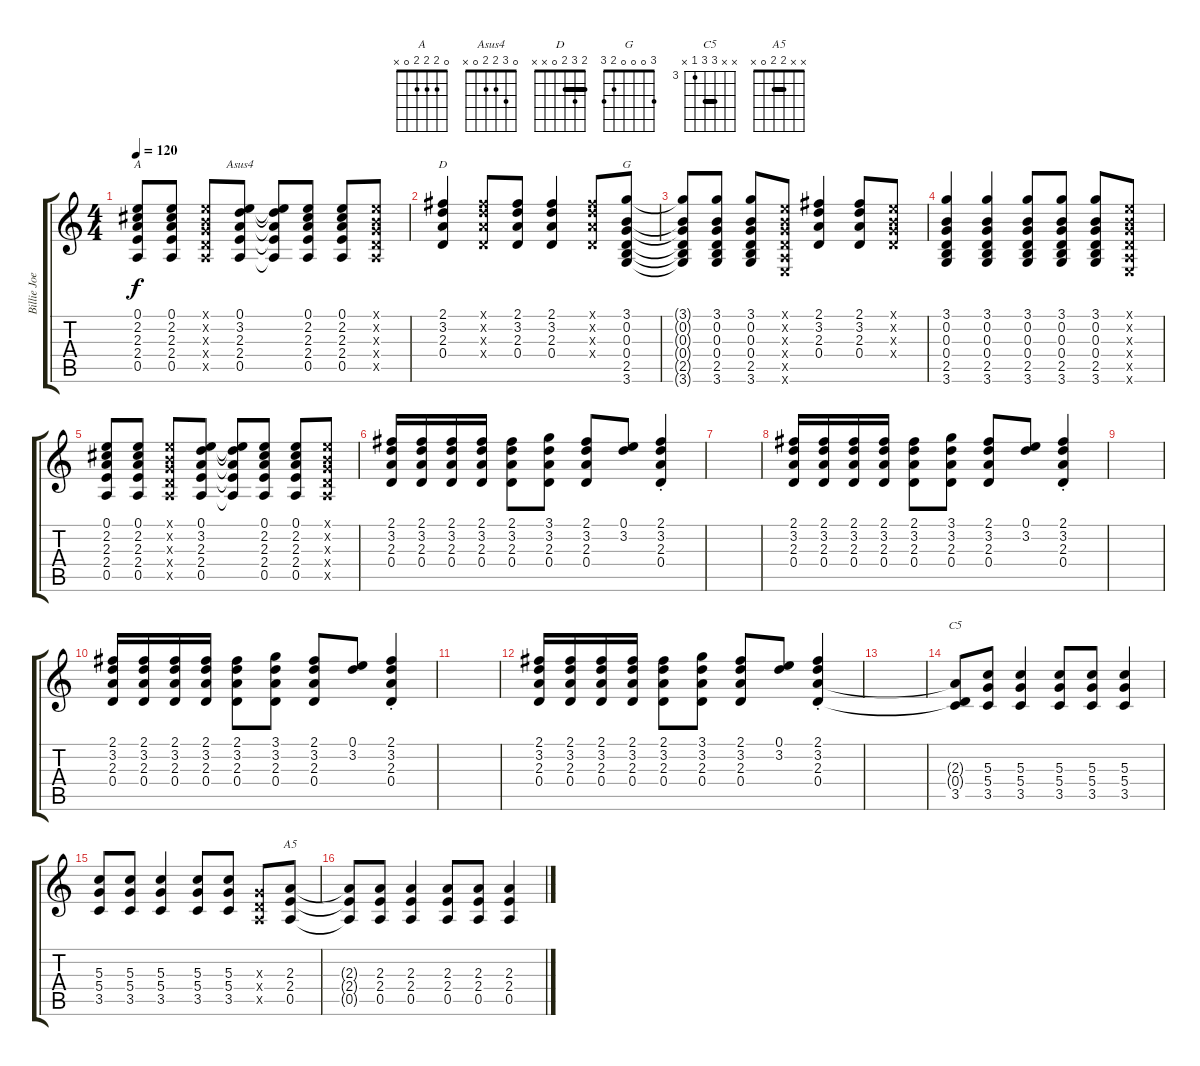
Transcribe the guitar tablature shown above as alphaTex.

\track ("Billie Joe" "Billie Joe") {instrument distortionguitar}
\staff {score tabs}
\tuning (E4 B3 G3 D3 A2 E2) {hide}
\chord ("A" 0 2 2 2 0 x)
\chord ("Asus4" 0 3 2 2 0 x)
\chord ("D" 2 3 2 0 x x) {barre 2}
\chord ("G" 3 0 0 0 2 3)
\chord ("C5" x x 5 5 3 x) {firstfret 3 barre 5}
\chord ("A5" x x 2 2 0 x) {barre 2}
\ts (4 4)
\tempo 120
\clef g2
\ks c
(0.1 2.2 2.3 2.4 0.5).8{ch "A" dy f} (0.1 2.2 2.3 2.4 0.5).8 (0.1{x} 0.2{x} 0.3{x} 0.4{x} 0.5{x}).8 (0.1 3.2 2.3 2.4 0.5).8{ch "Asus4"} (0.1{t} 3.2{t} 2.3{t} 2.4{t} 0.5{t}).8 (0.1 2.2 2.3 2.4 0.5).8 (0.1 2.2 2.3 2.4 0.5).8 (0.1{x} 0.2{x} 0.3{x} 0.4{x} 0.5{x}).8 |
(2.1 3.2 2.3 0.4).4{ch "D"} (2.1{x} 3.2{x} 2.3{x} 0.4{x}).8 (2.1 3.2 2.3 0.4).8 (2.1 3.2 2.3 0.4).4 (2.1{x} 3.2{x} 2.3{x} 0.4{x}).8 (3.1 0.2 0.3 0.4 2.5 3.6).8{ch "G"} |
(3.1{t} 0.2{t} 0.3{t} 0.4{t} 2.5{t} 3.6{t}).8 (3.1 0.2 0.3 0.4 2.5 3.6).8 (3.1 0.2 0.3 0.4 2.5 3.6).8 (0.1{x} 0.2{x} 0.3{x} 0.4{x} 0.5{x} 0.6{x}).8 (2.1 3.2 2.3 0.4).4 (2.1 3.2 2.3 0.4).8 (0.1{x} 0.2{x} 0.3{x} 0.4{x}).8 |
(3.1 0.2 0.3 0.4 2.5 3.6).4 (3.1 0.2 0.3 0.4 2.5 3.6).4 (3.1 0.2 0.3 0.4 2.5 3.6).8 (3.1 0.2 0.3 0.4 2.5 3.6).8 (3.1 0.2 0.3 0.4 2.5 3.6).8 (0.1{x} 0.2{x} 0.3{x} 0.4{x} 0.5{x} 0.6{x}).8 |
(0.1 2.2 2.3 2.4 0.5).8 (0.1 2.2 2.3 2.4 0.5).8 (0.1{x} 0.2{x} 0.3{x} 0.4{x} 0.5{x}).8 (0.1 3.2 2.3 2.4 0.5).8 (0.1{t} 3.2{t} 2.3{t} 2.4{t} 0.5{t}).8 (0.1 2.2 2.3 2.4 0.5).8 (0.1 2.2 2.3 2.4 0.5).8 (0.1{x} 0.2{x} 0.3{x} 0.4{x} 0.5{x}).8 |
(2.1 3.2 2.3 0.4).16 (2.1 3.2 2.3 0.4).16 (2.1 3.2 2.3 0.4).16 (2.1 3.2 2.3 0.4).16 (2.1 3.2 2.3 0.4).8 (3.1 3.2 2.3 0.4).8 (2.1 3.2 2.3 0.4).8 (0.1 3.2).8 (2.1{st} 3.2{st} 2.3{st} 0.4{st}).4 |
|
(2.1 3.2 2.3 0.4).16 (2.1 3.2 2.3 0.4).16 (2.1 3.2 2.3 0.4).16 (2.1 3.2 2.3 0.4).16 (2.1 3.2 2.3 0.4).8 (3.1 3.2 2.3 0.4).8 (2.1 3.2 2.3 0.4).8 (0.1 3.2).8 (2.1{st} 3.2{st} 2.3{st} 0.4{st}).4 |
|
(2.1 3.2 2.3 0.4).16 (2.1 3.2 2.3 0.4).16 (2.1 3.2 2.3 0.4).16 (2.1 3.2 2.3 0.4).16 (2.1 3.2 2.3 0.4).8 (3.1 3.2 2.3 0.4).8 (2.1 3.2 2.3 0.4).8 (0.1 3.2).8 (2.1{st} 3.2{st} 2.3{st} 0.4{st}).4 |
|
(2.1 3.2 2.3 0.4).16 (2.1 3.2 2.3 0.4).16 (2.1 3.2 2.3 0.4).16 (2.1 3.2 2.3 0.4).16 (2.1 3.2 2.3 0.4).8 (3.1 3.2 2.3 0.4).8 (2.1 3.2 2.3 0.4).8 (0.1 3.2).8 (2.1{st} 3.2{st} 2.3{st} 0.4{st}).4 |
|
(2.3{t} 0.4{t} 3.5).8{ch "C5"} (5.3 5.4 3.5).8 (5.3 5.4 3.5).4 (5.3 5.4 3.5).8 (5.3 5.4 3.5).8 (5.3 5.4 3.5).4 |
(5.3 5.4 3.5).8 (5.3 5.4 3.5).8 (5.3 5.4 3.5).4 (5.3 5.4 3.5).8 (5.3 5.4 3.5).8 (0.3{x} 0.4{x} 0.5{x}).8 (2.3 2.4 0.5).8{ch "A5"} |
(2.3{t} 2.4{t} 0.5{t}).8 (2.3 2.4 0.5).8 (2.3 2.4 0.5).4 (2.3 2.4 0.5).8 (2.3 2.4 0.5).8 (2.3 2.4 0.5).4
